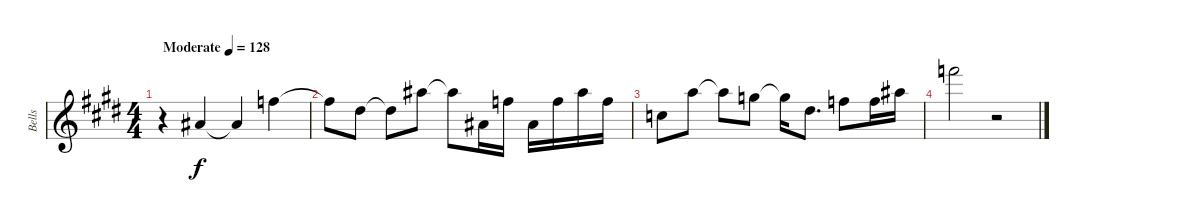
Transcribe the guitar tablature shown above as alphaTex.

\track ("Bells" "Bells") {instrument vibraphone}
\staff {score}
\tuning (E5 B4 G4 D4 A3 E3) {hide}
\ts (4 4)
\tempo (128 "Moderate")
\clef g2
\ks c#minor
r.4{dy f instrument vibraphone} 3.3.4 3.3{t}.4 1.1.4 |
1.1{t}.8 4.2.8 4.2{t}.8 6.1.8 6.1{t}.8 3.3.16 1.1.16 3.3.16 1.1.16 6.1.16 1.1.16 |
1.2.8 5.1.8 5.1{t}.8 3.1.8 3.1{t}.16 4.2.8{d} 1.1.8 1.1.16 6.1.16 |
13.1.2 r.2
